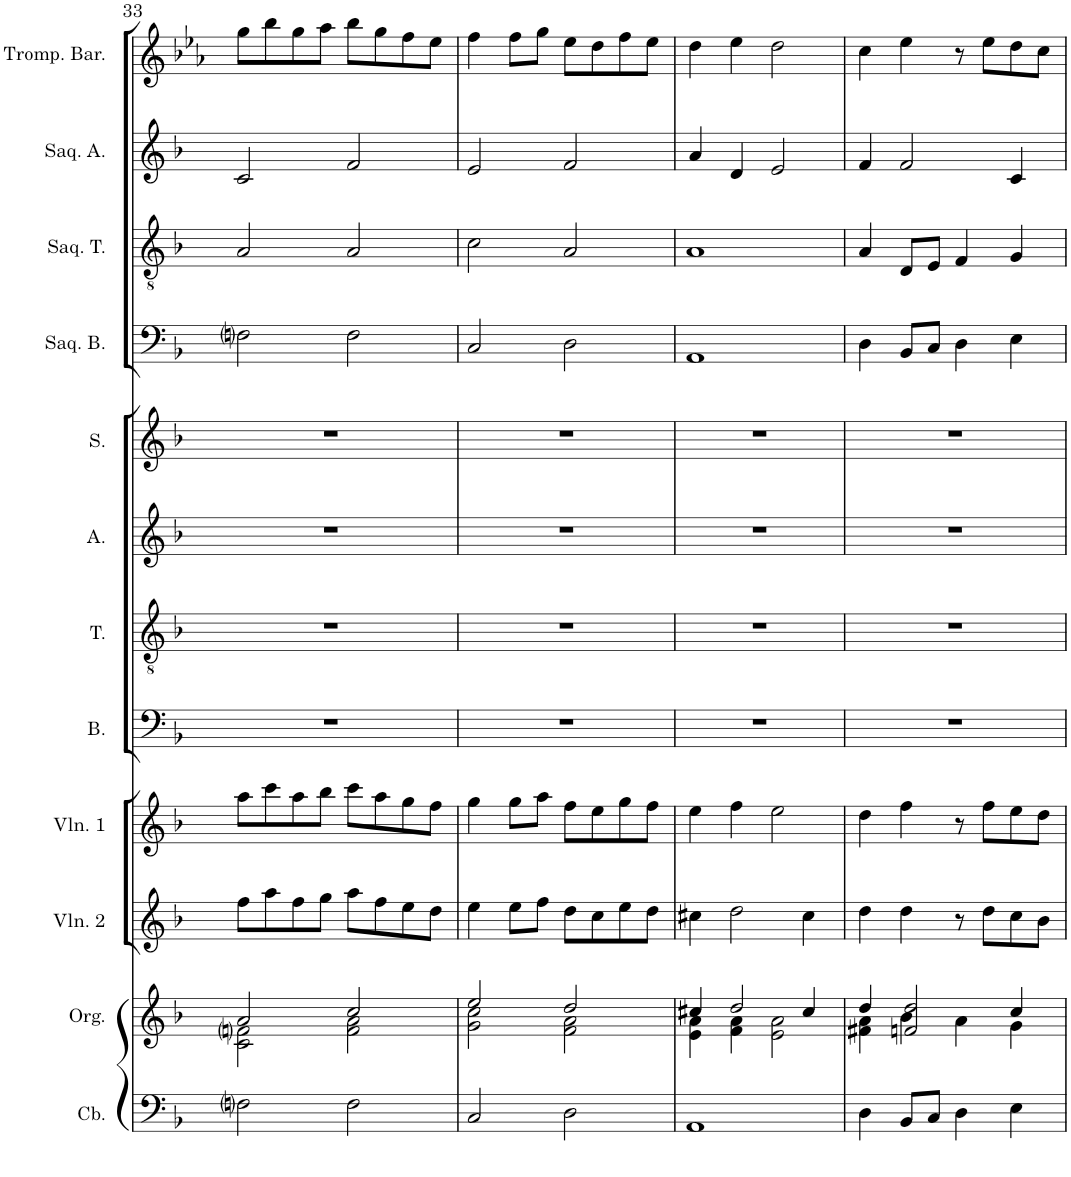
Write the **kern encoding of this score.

**kern	**kern	**kern	**kern	**kern	**kern	**kern	**kern	**kern	**kern	**kern	**kern
*part12	*part11	*part10	*part9	*part8	*part7	*part6	*part5	*part4	*part3	*part2	*part1
*staff12	*staff11	*staff10	*staff9	*staff8	*staff7	*staff6	*staff5	*staff4	*staff3	*staff2	*staff1
*I"Contrebasse	*I"Orgue	*I"Violon 2	*I"Violon 1	*I"Basse	*I"Ténor	*I"Alto	*I"Soprano	*I"Saqueboute Basse	*I"Saqueboute Ténor	*I"Saqueboute Alto	*I"Trompette Baroque en ré
*I'Cb.	*I'Org.	*I'Vln. 2	*I'Vln. 1	*I'B.	*I'T.	*I'A.	*I'S.	*I'Saq. B.	*I'Saq. T.	*I'Saq. A.	*I'Tromp. Bar.
!!LO:PB:g=z
*clefF4	*clefG2	*clefG2	*clefG2	*clefF4	*clefGv2	*clefG2	*clefG2	*clefF4	*clefGv2	*clefG2	*clefG2
*Trd7c12	*	*	*	*	*	*	*	*	*	*	*Trd-1c-2
*k[b-]	*k[b-]	*k[b-]	*k[b-]	*k[b-]	*k[b-]	*k[b-]	*k[b-]	*k[b-]	*k[b-]	*k[b-]	*k[b-e-a-]
*M2/2	*M2/2	*M2/2	*M2/2	*M2/2	*M2/2	*M2/2	*M2/2	*M2/2	*M2/2	*M2/2	*M2/2
*met(c|)	*met(c|)	*met(c|)	*met(c|)	*met(c|)	*met(c|)	*met(c|)	*met(c|)	*met(c|)	*met(c|)	*met(c|)	*met(c|)
=33	=33	=33	=33	=33	=33	=33	=33	=33	=33	=33	=33
*	*^	*	*	*	*	*	*	*	*	*	*
2Fni\	2a/	2c\ 2fni\	8ff\L	8aa\L	1r	1r	1r	1r	2Fni\	2A/	2c/	8gg\L
.	.	.	8aa\	8ccc\	.	.	.	.	.	.	.	8bb-\
.	.	.	8ff\	8aa\	.	.	.	.	.	.	.	8gg\
.	.	.	8gg\J	8bb-\J	.	.	.	.	.	.	.	8aa-\J
2F\	2cc/	2f\ 2a\	8aa\L	8ccc\L	.	.	.	.	2F\	2A/	2f/	8bb-\L
.	.	.	8ff\	8aa\	.	.	.	.	.	.	.	8gg\
.	.	.	8ee\	8gg\	.	.	.	.	.	.	.	8ff\
.	.	.	8dd\J	8ff\J	.	.	.	.	.	.	.	8ee-\J
=34	=34	=34	=34	=34	=34	=34	=34	=34	=34	=34	=34	=34
2C/	2ee/	2g\ 2cc\	4ee\	4gg\	1r	1r	1r	1r	2C/	2c\	2e/	4ff\
.	.	.	8ee\L	8gg\L	.	.	.	.	.	.	.	8ff\L
.	.	.	8ff\J	8aa\J	.	.	.	.	.	.	.	8gg\J
2D\	2dd/	2f\ 2a\	8dd\L	8ff\L	.	.	.	.	2D\	2A/	2f/	8ee-\L
.	.	.	8cc\	8ee\	.	.	.	.	.	.	.	8dd\
.	.	.	8ee\	8gg\	.	.	.	.	.	.	.	8ff\
.	.	.	8dd\J	8ff\J	.	.	.	.	.	.	.	8ee-\J
=35	=35	=35	=35	=35	=35	=35	=35	=35	=35	=35	=35	=35
1AA	4cc#X/	4e\ 4a\	4cc#X\	4ee\	1r	1r	1r	1r	1AA	1A	4a/	4dd\
.	2dd/	4f\ 4a\	2dd\	4ff\	.	.	.	.	.	.	4d/	4ee-\
.	.	2e\ 2a\	.	2ee\	.	.	.	.	.	.	2e/	2dd\
.	4cc#/	.	4cc#\	.	.	.	.	.	.	.	.	.
=36	=36	=36	=36	=36	=36	=36	=36	=36	=36	=36	=36	=36
4D\	4dd/	4f#X\ 4a\	4dd\	4dd\	1r	1r	1r	1r	4D\	4A/	4f/	4cc\
8BB-/L	2fn/ 2dd/	4b-\	4dd\	4ff\	.	.	.	.	8BB-/L	8D/L	2f/	4ee-\
8C/J	.	.	.	.	.	.	.	.	8C/J	8E/J	.	.
4D\	.	4a\	8r	8r	.	.	.	.	4D\	4F/	.	8r
.	.	.	8dd\L	8ff\L	.	.	.	.	.	.	.	8ee-\L
4E\	4cc/	4g\	8cc\	8ee\	.	.	.	.	4E\	4G/	4c/	8dd\
.	.	.	8b-\J	8dd\J	.	.	.	.	.	.	.	8cc\J
*	*v	*v	*	*	*	*	*	*	*	*	*	*
=	=	=	=	=	=	=	=	=	=	=	=
*-	*-	*-	*-	*-	*-	*-	*-	*-	*-	*-	*-
